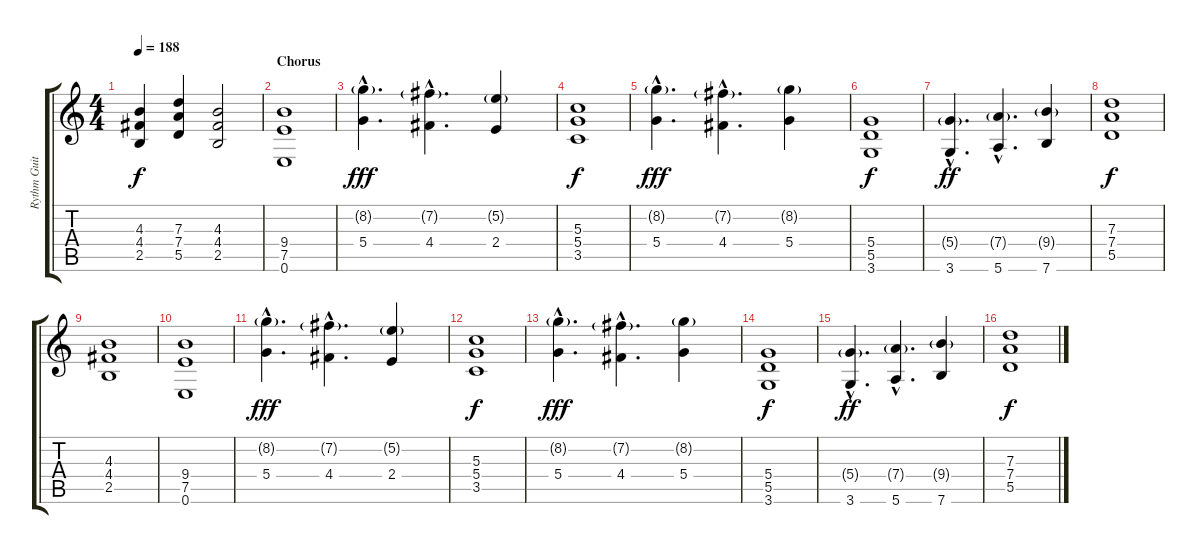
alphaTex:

\track ("Rythm Guitar 1" "Rythm Guit") {instrument distortionguitar}
\staff {score tabs}
\tuning (E4 B3 G3 D3 A2 E2) {hide}
\ts (4 4)
\tempo 188
\clef g2
\ks c
(4.3{t} 4.4{t} 2.5{t}).4{dy f} (7.3 7.4 5.5).4 (4.3 4.4 2.5).2 |
\section ("" "Chorus")
(9.4 7.5 0.6).1 |
(8.2{g hac} 5.4{hac}).4{d dy fff} (7.2{g hac} 4.4{hac}).4{d} (5.2{g} 2.4).4 |
(5.3 5.4 3.5).1{dy f} |
(8.2{g hac} 5.4{hac}).4{d dy fff} (7.2{g hac} 4.4{hac}).4{d} (8.2{g} 5.4).4 |
(5.4 5.5 3.6).1{dy f} |
(5.4{g hac} 3.6{hac}).4{d dy ff} (7.4{g hac} 5.6{hac}).4{d} (9.4{g} 7.6).4 |
(7.3 7.4 5.5).1{dy f} |
(4.3 4.4 2.5).1 |
(9.4 7.5 0.6).1 |
(8.2{g hac} 5.4{hac}).4{d dy fff} (7.2{g hac} 4.4{hac}).4{d} (5.2{g} 2.4).4 |
(5.3 5.4 3.5).1{dy f} |
(8.2{g hac} 5.4{hac}).4{d dy fff} (7.2{g hac} 4.4{hac}).4{d} (8.2{g} 5.4).4 |
(5.4 5.5 3.6).1{dy f} |
(5.4{g hac} 3.6{hac}).4{d dy ff} (7.4{g hac} 5.6{hac}).4{d} (9.4{g} 7.6).4 |
(7.3 7.4 5.5).1{dy f}
